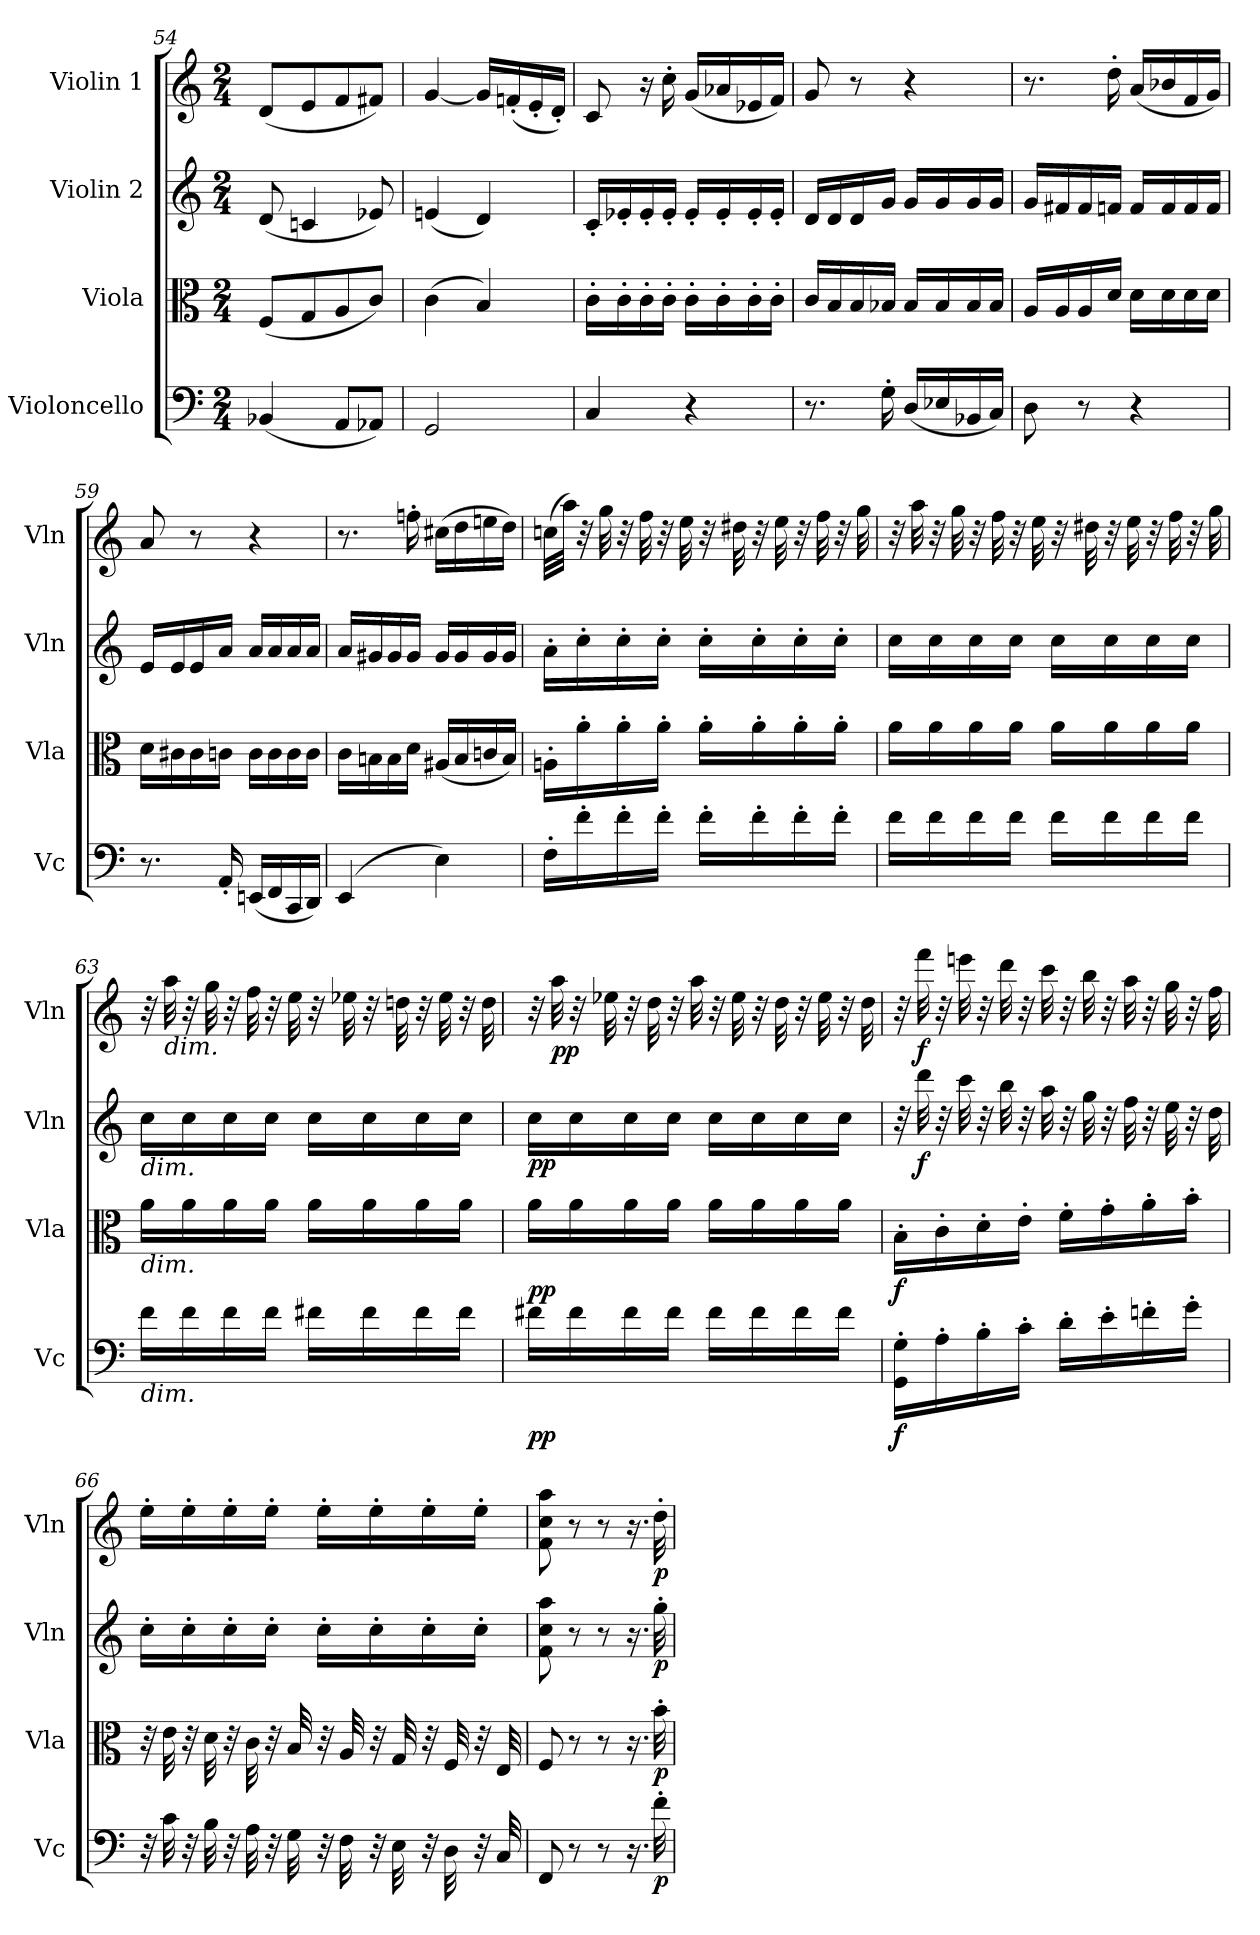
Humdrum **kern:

**kern	**dynam	**kern	**dynam	**kern	**dynam	**kern	**dynam
*part4	*part4	*part3	*part3	*part2	*part2	*part1	*part1
*staff4	*staff4	*staff3	*staff3	*staff2	*staff2	*staff1	*staff1
*I"Violoncello	*	*I"Viola	*	*I"Violin 2	*	*I"Violin 1	*
*I'Vc	*	*I'Vla	*	*I'Vln	*	*I'Vln	*
*clefF4	*	*clefC3	*	*clefG2	*	*clefG2	*
*k[]	*	*k[]	*	*k[]	*	*k[]	*
*M2/4	*	*M2/4	*	*M2/4	*	*M2/4	*
=54	=54	=54	=54	=54	=54	=54	=54
(4BB-X/	.	(8F/L	.	(8d/	.	(8d/L	.
.	.	8G/	.	4cn/	.	8e/	.
8AA/L	.	8A/	.	.	.	8f/	.
8AA-X/J)	.	8c/J)	.	8e-X/)	.	8f#X/J)	.
=55	=55	=55	=55	=55	=55	=55	=55
2GG/	.	(4c\	.	(4en/	.	[4g/	.
.	.	4B/)	.	4d/)	.	16g/LL]	.
.	.	.	.	.	.	(16fn'/	.
.	.	.	.	.	.	16e'/	.
.	.	.	.	.	.	16d'/JJ)	.
!!LO:LB:g=z
=56	=56	=56	=56	=56	=56	=56	=56
4C/	.	16c'\LL	.	16c'/LL	.	8c/	.
.	.	16c'\	.	16e-X'/	.	.	.
.	.	16c'\	.	16e-'/	.	16r	.
.	.	16c'\JJ	.	16e-'/JJ	.	16cc'\	.
4r	.	16c'\LL	.	16e-'/LL	.	(16g/LL	.
.	.	16c'\	.	16e-'/	.	16a-X/	.
.	.	16c'\	.	16e-'/	.	16e-X/	.
.	.	16c'\JJ	.	16e-'/JJ	.	16f/JJ)	.
=57	=57	=57	=57	=57	=57	=57	=57
8.r	.	16c/LL	.	16d/LL	.	8g/	.
.	.	16B/	.	16d/	.	.	.
.	.	16B/	.	16d/	.	8r	.
16G'\	.	16B-X/JJ	.	16g/JJ	.	.	.
(16D/LL	.	16B-/LL	.	16g/LL	.	4r	.
16E-X/	.	16B-/	.	16g/	.	.	.
16BB-X/	.	16B-/	.	16g/	.	.	.
16C/JJ)	.	16B-/JJ	.	16g/JJ	.	.	.
=58	=58	=58	=58	=58	=58	=58	=58
8D\	.	16A/LL	.	16g/LL	.	8.r	.
.	.	16A/	.	16f#X/	.	.	.
8r	.	16A/	.	16f#/	.	.	.
.	.	16d/JJ	.	16fn/JJ	.	16dd'\	.
4r	.	16d\LL	.	16f/LL	.	(16a/LL	.
.	.	16d\	.	16f/	.	16b-X/	.
.	.	16d\	.	16f/	.	16f/	.
.	.	16d\JJ	.	16f/JJ	.	16g/JJ)	.
=59	=59	=59	=59	=59	=59	=59	=59
8.r	.	16d\LL	.	16e/LL	.	8a/	.
.	.	16c#X\	.	16e/	.	.	.
.	.	16c#\	.	16e/	.	8r	.
16AA'/	.	16cn\JJ	.	16a/JJ	.	.	.
(16EEn/LL	.	16c\LL	.	16a/LL	.	4r	.
16FF/	.	16c\	.	16a/	.	.	.
16CC/	.	16c\	.	16a/	.	.	.
16DD/JJ)	.	16c\JJ	.	16a/JJ	.	.	.
!!LO:LB:g=z
=60	=60	=60	=60	=60	=60	=60	=60
(4EE/	.	16c\LL	.	16a/LL	.	8.r	.
.	.	16Bn\	.	16g#X/	.	.	.
.	.	16B\	.	16g#/	.	.	.
.	.	16d\JJ	.	16g#/JJ	.	16ffn'\	.
4E\)	.	(16A#X/LL	.	16g#/LL	.	(16cc#X\LL	.
.	.	16B/	.	16g#/	.	16dd\	.
.	.	16cn/	.	16g#/	.	16een\	.
.	.	16B/JJ)	.	16g#/JJ	.	16dd\JJ)	.
!!LO:PB:g=z
=61	=61	=61	=61	=61	=61	=61	=61
16F'\LL	.	16An'\LL	.	16a'\LL	.	(32ccn\LLL	.
.	.	.	.	.	.	32aa\JJJ)	.
16f'\	.	16a'\	.	16cc'\	.	32r	.
.	.	.	.	.	.	32gg\	.
16f'\	.	16a'\	.	16cc'\	.	32r	.
.	.	.	.	.	.	32ff\	.
16f'\JJ	.	16a'\JJ	.	16cc'\JJ	.	32r	.
.	.	.	.	.	.	32ee\	.
16f'\LL	.	16a'\LL	.	16cc'\LL	.	32r	.
.	.	.	.	.	.	32dd#X\	.
16f'\	.	16a'\	.	16cc'\	.	32r	.
.	.	.	.	.	.	32ee\	.
16f'\	.	16a'\	.	16cc'\	.	32r	.
.	.	.	.	.	.	32ff\	.
16f'\JJ	.	16a'\JJ	.	16cc'\JJ	.	32r	.
.	.	.	.	.	.	32gg\	.
=62	=62	=62	=62	=62	=62	=62	=62
16f\LL	.	16a\LL	.	16cc\LL	.	32r	.
.	.	.	.	.	.	32aa\	.
16f\	.	16a\	.	16cc\	.	32r	.
.	.	.	.	.	.	32gg\	.
16f\	.	16a\	.	16cc\	.	32r	.
.	.	.	.	.	.	32ff\	.
16f\JJ	.	16a\JJ	.	16cc\JJ	.	32r	.
.	.	.	.	.	.	32ee\	.
16f\LL	.	16a\LL	.	16cc\LL	.	32r	.
.	.	.	.	.	.	32dd#X\	.
16f\	.	16a\	.	16cc\	.	32r	.
.	.	.	.	.	.	32ee\	.
16f\	.	16a\	.	16cc\	.	32r	.
.	.	.	.	.	.	32ff\	.
16f\JJ	.	16a\JJ	.	16cc\JJ	.	32r	.
.	.	.	.	.	.	32gg\	.
!!LO:LB:g=z
=63	=63	=63	=63	=63	=63	=63	=63
!	!	!	!	!LO:TX:b:i:t=dim.	!	!	!
!	!	!LO:TX:b:i:t=dim.	!	!	!	!	!
!LO:TX:b:i:t=dim.	!	!	!	!	!	!	!
16f\LL	.	16a\LL	.	16cc\LL	.	32r	.
!	!	!	!	!	!	!LO:TX:b:i:t=dim.	!
.	.	.	.	.	.	32aa\	.
16f\	.	16a\	.	16cc\	.	32r	.
.	.	.	.	.	.	32gg\	.
16f\	.	16a\	.	16cc\	.	32r	.
.	.	.	.	.	.	32ff\	.
16f\JJ	.	16a\JJ	.	16cc\JJ	.	32r	.
.	.	.	.	.	.	32ee\	.
16f#X\LL	.	16a\LL	.	16cc\LL	.	32r	.
.	.	.	.	.	.	32ee-X\	.
16f#\	.	16a\	.	16cc\	.	32r	.
.	.	.	.	.	.	32ddn\	.
16f#\	.	16a\	.	16cc\	.	32r	.
.	.	.	.	.	.	32ee-\	.
16f#\JJ	.	16a\JJ	.	16cc\JJ	.	32r	.
.	.	.	.	.	.	32dd\	.
!!LO:LB:g=z
=64	=64	=64	=64	=64	=64	=64	=64
!	!LO:DY:b	!	!LO:DY:b	!	!LO:DY:b	!	!
16f#X\LL	pp	16a\LL	pp	16cc\LL	pp	32r	.
!	!	!	!	!	!	!	!LO:DY:b
.	.	.	.	.	.	32aa\	pp
16f#\	.	16a\	.	16cc\	.	32r	.
.	.	.	.	.	.	32ee-X\	.
16f#\	.	16a\	.	16cc\	.	32r	.
.	.	.	.	.	.	32dd\	.
16f#\JJ	.	16a\JJ	.	16cc\JJ	.	32r	.
.	.	.	.	.	.	32aa\	.
16f#\LL	.	16a\LL	.	16cc\LL	.	32r	.
.	.	.	.	.	.	32ee-\	.
16f#\	.	16a\	.	16cc\	.	32r	.
.	.	.	.	.	.	32dd\	.
16f#\	.	16a\	.	16cc\	.	32r	.
.	.	.	.	.	.	32ee-\	.
16f#\JJ	.	16a\JJ	.	16cc\JJ	.	32r	.
.	.	.	.	.	.	32dd\	.
=65	=65	=65	=65	=65	=65	=65	=65
!	!LO:DY:b	!	!LO:DY:b	!	!	!	!
16GG\' 16G\'LL	f	16B'\LL	f	32r	.	32r	.
!	!	!	!	!	!LO:DY:b	!	!LO:DY:b
.	.	.	.	32ddd\	f	32fff\	f
16A'\	.	16c'\	.	32r	.	32r	.
.	.	.	.	32ccc\	.	32eeen\	.
16B'\	.	16d'\	.	32r	.	32r	.
.	.	.	.	32bb\	.	32ddd\	.
16c'\JJ	.	16e'\JJ	.	32r	.	32r	.
.	.	.	.	32aa\	.	32ccc\	.
16d'\LL	.	16f'\LL	.	32r	.	32r	.
.	.	.	.	32gg\	.	32bb\	.
16e'\	.	16g'\	.	32r	.	32r	.
.	.	.	.	32ff\	.	32aa\	.
16fn'\	.	16a'\	.	32r	.	32r	.
.	.	.	.	32ee\	.	32gg\	.
16g'\JJ	.	16b'\JJ	.	32r	.	32r	.
.	.	.	.	32dd\	.	32ff\	.
!!LO:LB:g=z
=66	=66	=66	=66	=66	=66	=66	=66
32r	.	32r	.	16cc'\LL	.	16ee'\LL	.
32c\	.	32e\	.	.	.	.	.
32r	.	32r	.	16cc'\	.	16ee'\	.
32B\	.	32d\	.	.	.	.	.
32r	.	32r	.	16cc'\	.	16ee'\	.
32A\	.	32c\	.	.	.	.	.
32r	.	32r	.	16cc'\JJ	.	16ee'\JJ	.
32G\	.	32B/	.	.	.	.	.
32r	.	32r	.	16cc'\LL	.	16ee'\LL	.
32F\	.	32A/	.	.	.	.	.
32r	.	32r	.	16cc'\	.	16ee'\	.
32E\	.	32G/	.	.	.	.	.
32r	.	32r	.	16cc'\	.	16ee'\	.
32D\	.	32F/	.	.	.	.	.
32r	.	32r	.	16cc'\JJ	.	16ee'\JJ	.
32C/	.	32E/	.	.	.	.	.
!!LO:LB:g=z
=67	=67	=67	=67	=67	=67	=67	=67
8FF/	.	8F/	.	8f\ 8cc\ 8aa\	.	8f\ 8cc\ 8aa\	.
8r	.	8r	.	8r	.	8r	.
8r	.	8r	.	8r	.	8r	.
16.r	.	16.r	.	16.r	.	16.r	.
!	!LO:DY:b	!	!LO:DY:b	!	!LO:DY:b	!	!LO:DY:b
32f'\	p	32b'\	p	32gg'\	p	32dd'\	p
=	=	=	=	=	=	=	=
*-	*-	*-	*-	*-	*-	*-	*-
